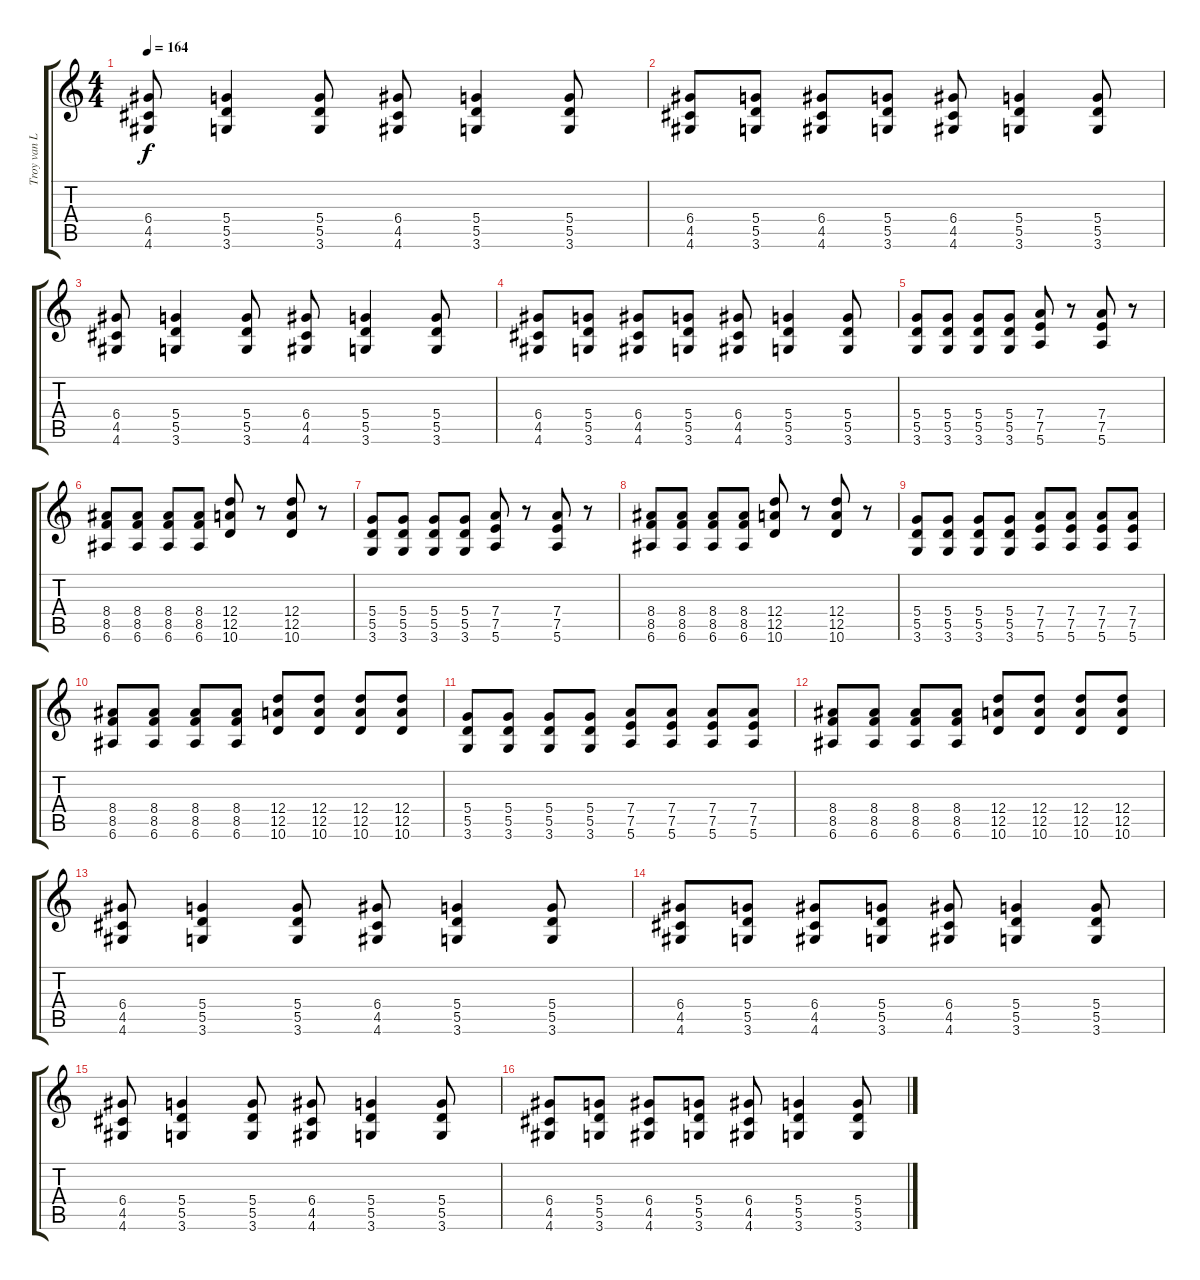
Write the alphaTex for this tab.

\track ("Troy van Leeuwen - guitar" "Troy van L") {instrument overdrivenguitar}
\staff {score tabs}
\tuning (E4 B3 G3 D3 A2 E2) {hide}
\ts (4 4)
\tempo 164
\clef g2
\ks c
(6.4 4.5 4.6).8{dy f instrument overdrivenguitar} (5.4 5.5 3.6).4 (5.4 5.5 3.6).8 (6.4 4.5 4.6).8 (5.4 5.5 3.6).4 (5.4 5.5 3.6).8 |
(6.4 4.5 4.6).8 (5.4 5.5 3.6).8 (6.4 4.5 4.6).8 (5.4 5.5 3.6).8 (6.4 4.5 4.6).8 (5.4 5.5 3.6).4 (5.4 5.5 3.6).8 |
(6.4 4.5 4.6).8 (5.4 5.5 3.6).4 (5.4 5.5 3.6).8 (6.4 4.5 4.6).8 (5.4 5.5 3.6).4 (5.4 5.5 3.6).8 |
(6.4 4.5 4.6).8 (5.4 5.5 3.6).8 (6.4 4.5 4.6).8 (5.4 5.5 3.6).8 (6.4 4.5 4.6).8 (5.4 5.5 3.6).4 (5.4 5.5 3.6).8 |
(5.4 5.5 3.6).8 (5.4 5.5 3.6).8 (5.4 5.5 3.6).8 (5.4 5.5 3.6).8 (7.4 7.5 5.6).8 r.8 (7.4 7.5 5.6).8 r.8 |
(8.4 8.5 6.6).8 (8.4 8.5 6.6).8 (8.4 8.5 6.6).8 (8.4 8.5 6.6).8 (12.4 12.5 10.6).8 r.8 (12.4 12.5 10.6).8 r.8 |
(5.4 5.5 3.6).8 (5.4 5.5 3.6).8 (5.4 5.5 3.6).8 (5.4 5.5 3.6).8 (7.4 7.5 5.6).8 r.8 (7.4 7.5 5.6).8 r.8 |
(8.4 8.5 6.6).8 (8.4 8.5 6.6).8 (8.4 8.5 6.6).8 (8.4 8.5 6.6).8 (12.4 12.5 10.6).8 r.8 (12.4 12.5 10.6).8 r.8 |
(5.4 5.5 3.6).8 (5.4 5.5 3.6).8 (5.4 5.5 3.6).8 (5.4 5.5 3.6).8 (7.4 7.5 5.6).8 (7.4 7.5 5.6).8 (7.4 7.5 5.6).8 (7.4 7.5 5.6).8 |
(8.4 8.5 6.6).8 (8.4 8.5 6.6).8 (8.4 8.5 6.6).8 (8.4 8.5 6.6).8 (12.4 12.5 10.6).8 (12.4 12.5 10.6).8 (12.4 12.5 10.6).8 (12.4 12.5 10.6).8 |
(5.4 5.5 3.6).8 (5.4 5.5 3.6).8 (5.4 5.5 3.6).8 (5.4 5.5 3.6).8 (7.4 7.5 5.6).8 (7.4 7.5 5.6).8 (7.4 7.5 5.6).8 (7.4 7.5 5.6).8 |
(8.4 8.5 6.6).8 (8.4 8.5 6.6).8 (8.4 8.5 6.6).8 (8.4 8.5 6.6).8 (12.4 12.5 10.6).8 (12.4 12.5 10.6).8 (12.4 12.5 10.6).8 (12.4 12.5 10.6).8 |
(6.4 4.5 4.6).8 (5.4 5.5 3.6).4 (5.4 5.5 3.6).8 (6.4 4.5 4.6).8 (5.4 5.5 3.6).4 (5.4 5.5 3.6).8 |
(6.4 4.5 4.6).8 (5.4 5.5 3.6).8 (6.4 4.5 4.6).8 (5.4 5.5 3.6).8 (6.4 4.5 4.6).8 (5.4 5.5 3.6).4 (5.4 5.5 3.6).8 |
(6.4 4.5 4.6).8 (5.4 5.5 3.6).4 (5.4 5.5 3.6).8 (6.4 4.5 4.6).8 (5.4 5.5 3.6).4 (5.4 5.5 3.6).8 |
(6.4 4.5 4.6).8 (5.4 5.5 3.6).8 (6.4 4.5 4.6).8 (5.4 5.5 3.6).8 (6.4 4.5 4.6).8 (5.4 5.5 3.6).4 (5.4 5.5 3.6).8
